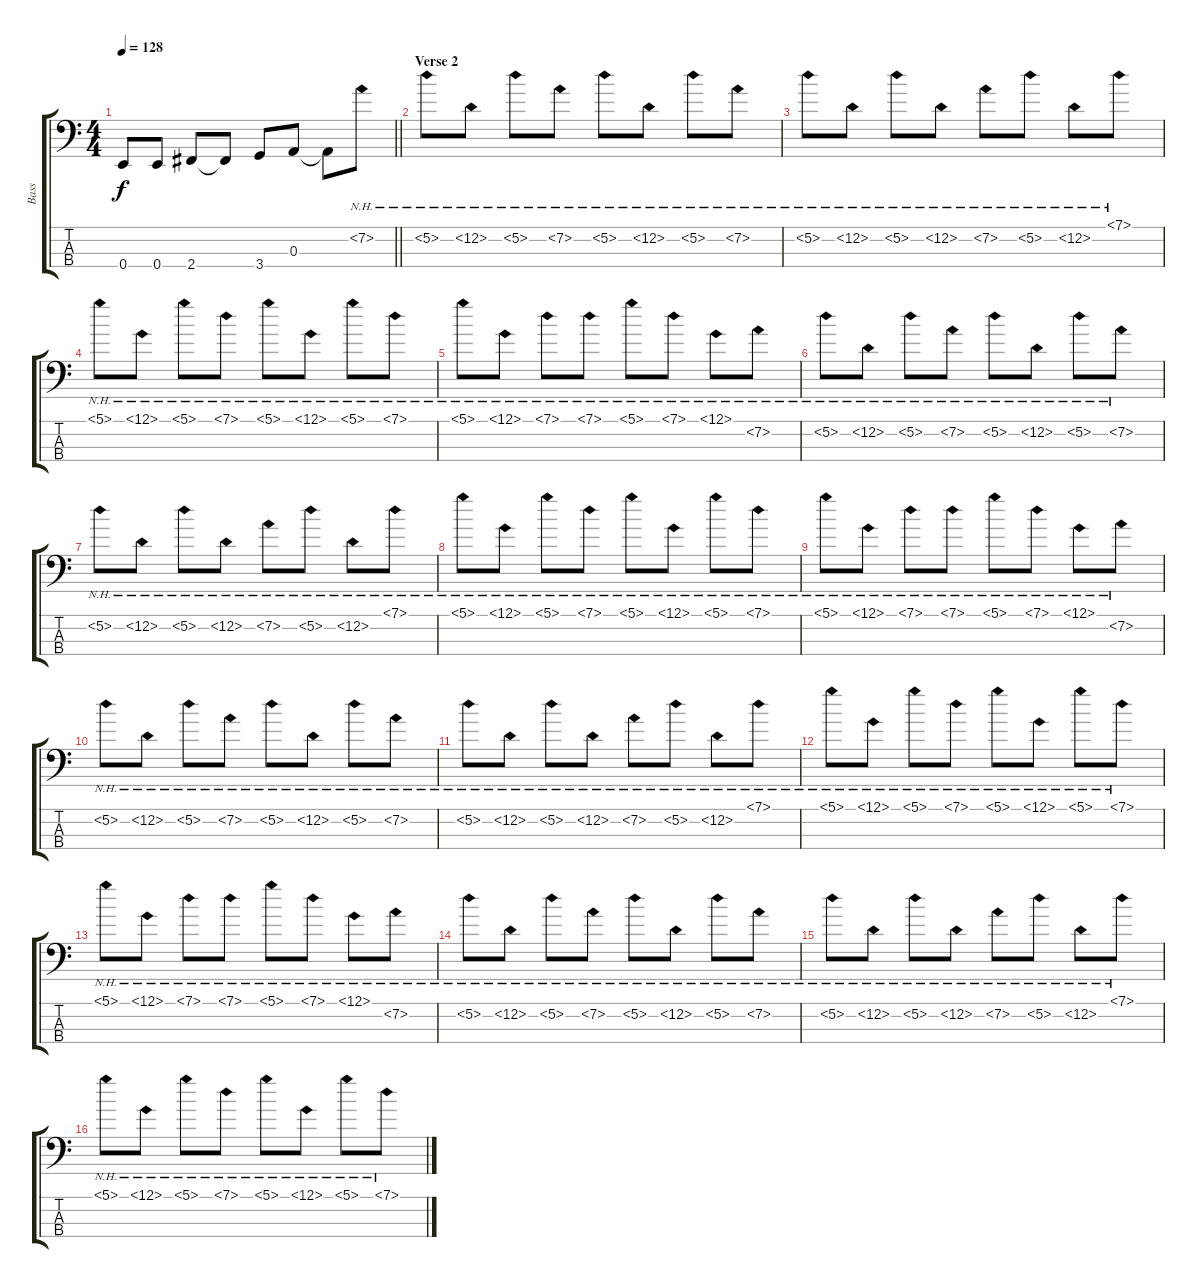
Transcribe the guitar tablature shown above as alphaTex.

\track ("Bass" "Bass") {instrument electricbassfinger}
\staff {score tabs}
\tuning (G2 D2 A1 E1) {hide}
\ts (4 4)
\tempo 128
\clef f4
\barLineRight lightlight
\ks c
0.4{t}.8{dy f} 0.4.8 2.4.8 2.4{t}.8 3.4.8 0.3.8 0.3{t}.8 7.2{nh}.8 |
\section ("" "Verse 2")
5.2{nh}.8 12.2{nh}.8 5.2{nh}.8 7.2{nh}.8 5.2{nh}.8 12.2{nh}.8 5.2{nh}.8 7.2{nh}.8 |
5.2{nh}.8 12.2{nh}.8 5.2{nh}.8 12.2{nh}.8 7.2{nh}.8 5.2{nh}.8 12.2{nh}.8 7.1{nh}.8 |
5.1{nh}.8 12.1{nh}.8 5.1{nh}.8 7.1{nh}.8 5.1{nh}.8 12.1{nh}.8 5.1{nh}.8 7.1{nh}.8 |
5.1{nh}.8 12.1{nh}.8 7.1{nh}.8 7.1{nh}.8 5.1{nh}.8 7.1{nh}.8 12.1{nh}.8 7.2{nh}.8 |
5.2{nh}.8 12.2{nh}.8 5.2{nh}.8 7.2{nh}.8 5.2{nh}.8 12.2{nh}.8 5.2{nh}.8 7.2{nh}.8 |
5.2{nh}.8 12.2{nh}.8 5.2{nh}.8 12.2{nh}.8 7.2{nh}.8 5.2{nh}.8 12.2{nh}.8 7.1{nh}.8 |
5.1{nh}.8 12.1{nh}.8 5.1{nh}.8 7.1{nh}.8 5.1{nh}.8 12.1{nh}.8 5.1{nh}.8 7.1{nh}.8 |
5.1{nh}.8 12.1{nh}.8 7.1{nh}.8 7.1{nh}.8 5.1{nh}.8 7.1{nh}.8 12.1{nh}.8 7.2{nh}.8 |
5.2{nh}.8 12.2{nh}.8 5.2{nh}.8 7.2{nh}.8 5.2{nh}.8 12.2{nh}.8 5.2{nh}.8 7.2{nh}.8 |
5.2{nh}.8 12.2{nh}.8 5.2{nh}.8 12.2{nh}.8 7.2{nh}.8 5.2{nh}.8 12.2{nh}.8 7.1{nh}.8 |
5.1{nh}.8 12.1{nh}.8 5.1{nh}.8 7.1{nh}.8 5.1{nh}.8 12.1{nh}.8 5.1{nh}.8 7.1{nh}.8 |
5.1{nh}.8 12.1{nh}.8 7.1{nh}.8 7.1{nh}.8 5.1{nh}.8 7.1{nh}.8 12.1{nh}.8 7.2{nh}.8 |
5.2{nh}.8 12.2{nh}.8 5.2{nh}.8 7.2{nh}.8 5.2{nh}.8 12.2{nh}.8 5.2{nh}.8 7.2{nh}.8 |
5.2{nh}.8 12.2{nh}.8 5.2{nh}.8 12.2{nh}.8 7.2{nh}.8 5.2{nh}.8 12.2{nh}.8 7.1{nh}.8 |
5.1{nh}.8 12.1{nh}.8 5.1{nh}.8 7.1{nh}.8 5.1{nh}.8 12.1{nh}.8 5.1{nh}.8 7.1{nh}.8
